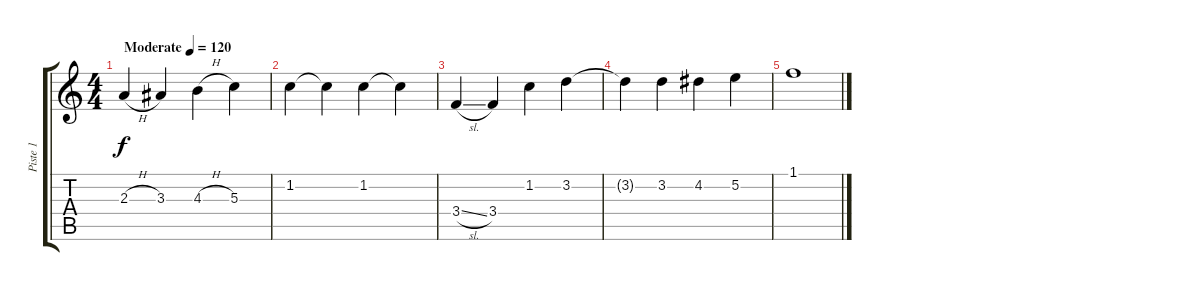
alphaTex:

\track ("Piste 1" "Piste 1") {instrument acousticguitarsteel}
\staff {score tabs}
\tuning (E4 B3 G3 D3 A2 E2) {hide}
\ts (4 4)
\tempo (120 "Moderate")
\clef g2
\ks c
2.3{h}.4{dy f instrument acousticguitarsteel} 3.3.4 4.3{h}.4 5.3.4 |
1.2.4 1.2{t}.4 1.2.4 1.2{t}.4 |
3.4{sl}.4 3.4.4 1.2.4 3.2.4 |
3.2{t}.4 3.2.4 4.2.4 5.2.4 |
1.1.1
